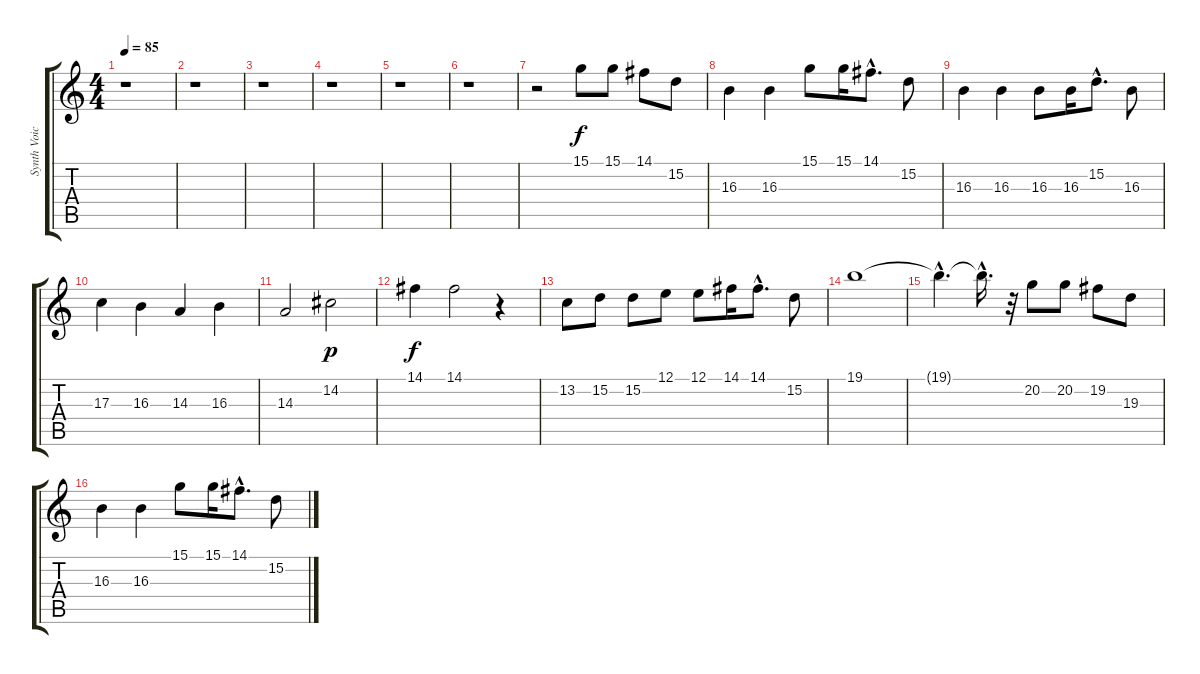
\track ("Synth Voice" "Synth Voic") {instrument synthvoice}
\staff {score tabs}
\tuning (E4 B3 G3 D3 A2 E2) {hide}
\ts (4 4)
\tempo 85
\clef g2
\ks c
r.1{dy f} |
r.1 |
r.1 |
r.1 |
r.1 |
r.1 |
r.2 15.1.8 15.1.8 14.1.8 15.2.8 |
16.3.4 16.3.4 15.1.8 15.1.16 14.1{hac}.8{d} 15.2.8 |
16.3.4 16.3.4 16.3.8 16.3.16 15.2{hac}.8{d} 16.3.8 |
17.3.4 16.3.4 14.3.4 16.3.4 |
14.3.2 14.2.2{dy p} |
14.1.4{dy f} 14.1.2 r.4 |
13.2.8 15.2.8 15.2.8 12.1.8 12.1.8 14.1.16 14.1{hac}.8{d} 15.2.8 |
19.1.1 |
19.1{hac t}.4{d} 19.1{hac t}.16{d} r.32 20.2.8 20.2.8 19.2.8 19.3.8 |
16.3.4 16.3.4 15.1.8 15.1.16 14.1{hac}.8{d} 15.2.8
